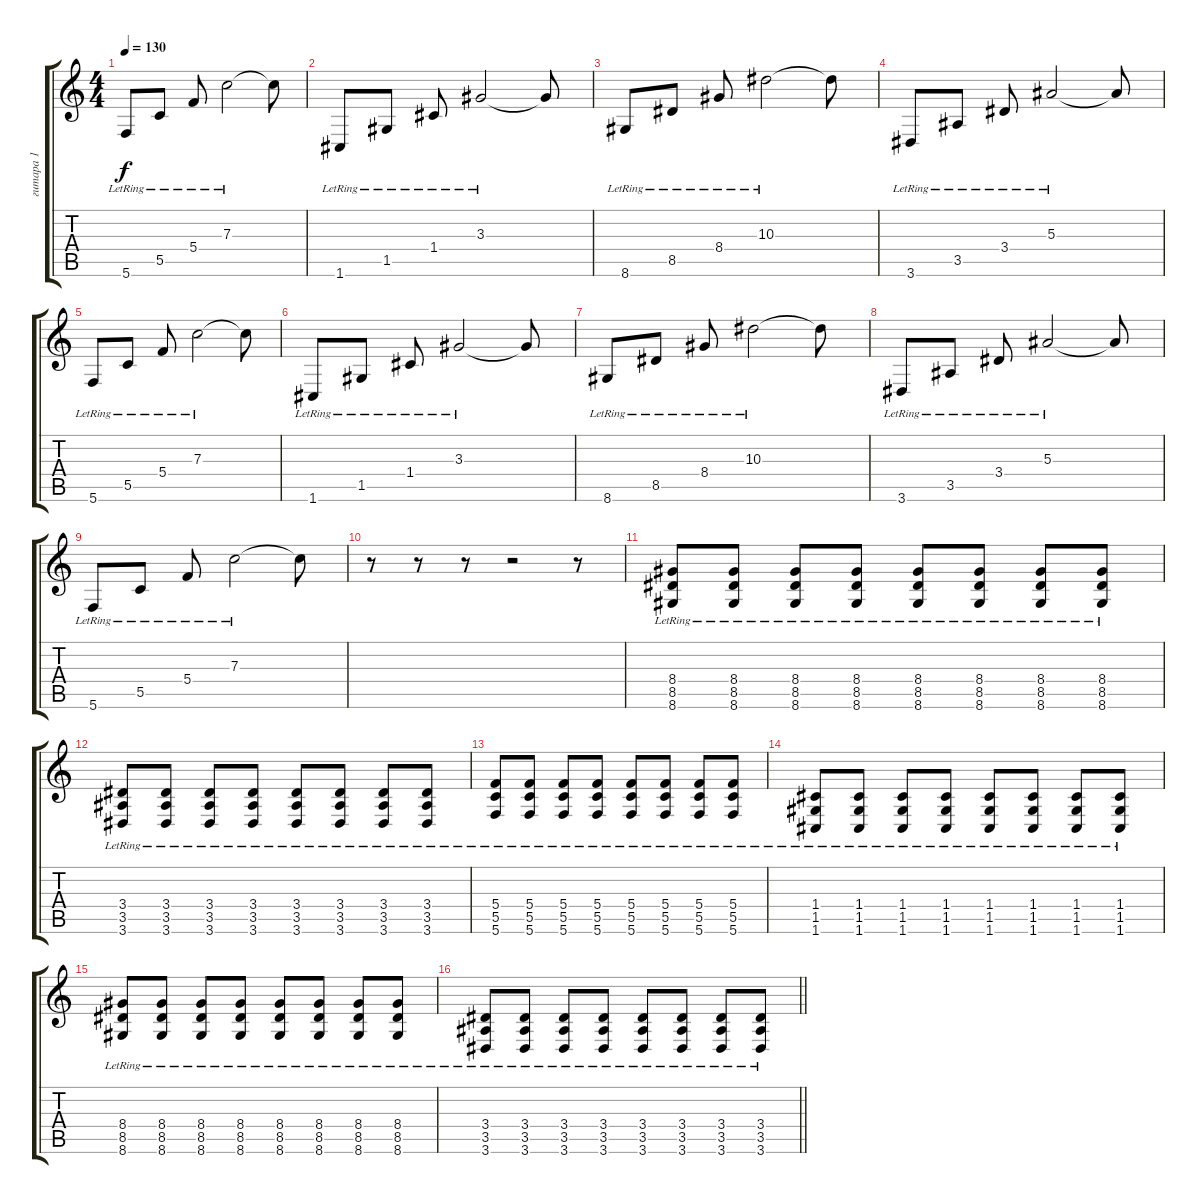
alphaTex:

\track ("гитара 1" "гитара 1") {instrument overdrivenguitar}
\staff {score tabs}
\tuning (D4 A3 F3 C3 G2 C2) {hide}
\ts (4 4)
\tempo 130
\clef g2
\ks c
5.6{lr}.8{dy f} 5.5{lr}.8 5.4{lr}.8 7.3{lr}.2 7.3{t}.8 |
1.6{lr}.8 1.5{lr}.8 1.4{lr}.8 3.3{lr}.2 3.3{t}.8 |
8.6{lr}.8{balance 8 instrument electricguitarjazz} 8.5{lr}.8 8.4{lr}.8 10.3{lr}.2 10.3{t}.8 |
3.6{lr}.8 3.5{lr}.8 3.4{lr}.8 5.3{lr}.2 5.3{t}.8 |
5.6{lr}.8 5.5{lr}.8 5.4{lr}.8 7.3{lr}.2 7.3{t}.8 |
1.6{lr}.8 1.5{lr}.8 1.4{lr}.8 3.3{lr}.2 3.3{t}.8 |
8.6{lr}.8{balance 8 instrument electricguitarjazz} 8.5{lr}.8 8.4{lr}.8 10.3{lr}.2 10.3{t}.8 |
3.6{lr}.8 3.5{lr}.8 3.4{lr}.8 5.3{lr}.2 5.3{t}.8 |
5.6{lr}.8 5.5{lr}.8 5.4{lr}.8 7.3{lr}.2 7.3{t}.8 |
r.8 r.8 r.8 r.2 r.8 |
(8.4{lr} 8.5{lr} 8.6{lr}).8{instrument overdrivenguitar} (8.4{lr} 8.5{lr} 8.6{lr}).8 (8.4{lr} 8.5{lr} 8.6{lr}).8 (8.4{lr} 8.5{lr} 8.6{lr}).8 (8.4{lr} 8.5{lr} 8.6{lr}).8 (8.4{lr} 8.5{lr} 8.6{lr}).8 (8.4{lr} 8.5{lr} 8.6{lr}).8 (8.4{lr} 8.5{lr} 8.6{lr}).8 |
(3.4{lr} 3.5{lr} 3.6{lr}).8 (3.4{lr} 3.5{lr} 3.6{lr}).8 (3.4{lr} 3.5{lr} 3.6{lr}).8 (3.4{lr} 3.5{lr} 3.6{lr}).8 (3.4{lr} 3.5{lr} 3.6{lr}).8 (3.4{lr} 3.5{lr} 3.6{lr}).8 (3.4{lr} 3.5{lr} 3.6{lr}).8 (3.4{lr} 3.5{lr} 3.6{lr}).8 |
(5.4{lr} 5.5{lr} 5.6{lr}).8 (5.4{lr} 5.5{lr} 5.6{lr}).8 (5.4{lr} 5.5{lr} 5.6{lr}).8 (5.4{lr} 5.5{lr} 5.6{lr}).8 (5.4{lr} 5.5{lr} 5.6{lr}).8 (5.4{lr} 5.5{lr} 5.6{lr}).8 (5.4{lr} 5.5{lr} 5.6{lr}).8 (5.4{lr} 5.5{lr} 5.6{lr}).8 |
(1.4{lr} 1.5{lr} 1.6{lr}).8 (1.4{lr} 1.5{lr} 1.6{lr}).8 (1.4{lr} 1.5{lr} 1.6{lr}).8 (1.4{lr} 1.5{lr} 1.6{lr}).8 (1.4{lr} 1.5{lr} 1.6{lr}).8 (1.4{lr} 1.5{lr} 1.6{lr}).8 (1.4{lr} 1.5{lr} 1.6{lr}).8 (1.4{lr} 1.5{lr} 1.6{lr}).8 |
(8.4{lr} 8.5{lr} 8.6{lr}).8 (8.4{lr} 8.5{lr} 8.6{lr}).8 (8.4{lr} 8.5{lr} 8.6{lr}).8 (8.4{lr} 8.5{lr} 8.6{lr}).8 (8.4{lr} 8.5{lr} 8.6{lr}).8 (8.4{lr} 8.5{lr} 8.6{lr}).8 (8.4{lr} 8.5{lr} 8.6{lr}).8 (8.4{lr} 8.5{lr} 8.6{lr}).8 |
\barLineRight lightlight
(3.4{lr} 3.5{lr} 3.6{lr}).8 (3.4{lr} 3.5{lr} 3.6{lr}).8 (3.4{lr} 3.5{lr} 3.6{lr}).8 (3.4{lr} 3.5{lr} 3.6{lr}).8 (3.4{lr} 3.5{lr} 3.6{lr}).8 (3.4{lr} 3.5{lr} 3.6{lr}).8 (3.4{lr} 3.5{lr} 3.6{lr}).8 (3.4{lr} 3.5{lr} 3.6{lr}).8
